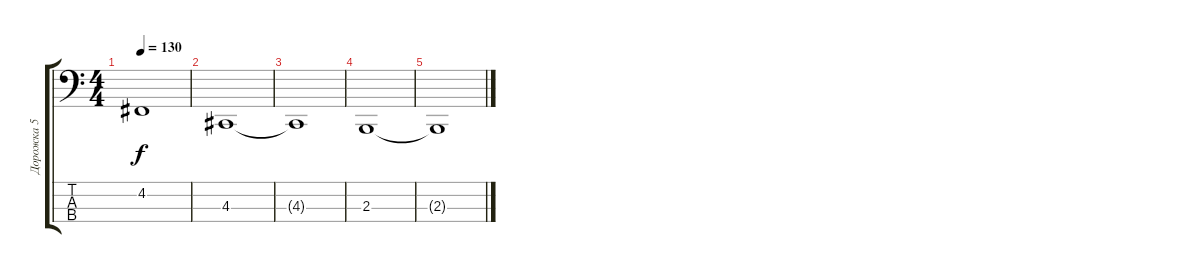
\track ("Дорожка 5" "Дорожка 5") {instrument stringensemble1}
\staff {score tabs}
\tuning (G2 D2 A1 E1) {hide}
\ts (4 4)
\tempo 130
\clef f4
\ks c
4.2.1{dy f} |
4.3.1 |
4.3{t}.1 |
2.3.1 |
2.3{t}.1
